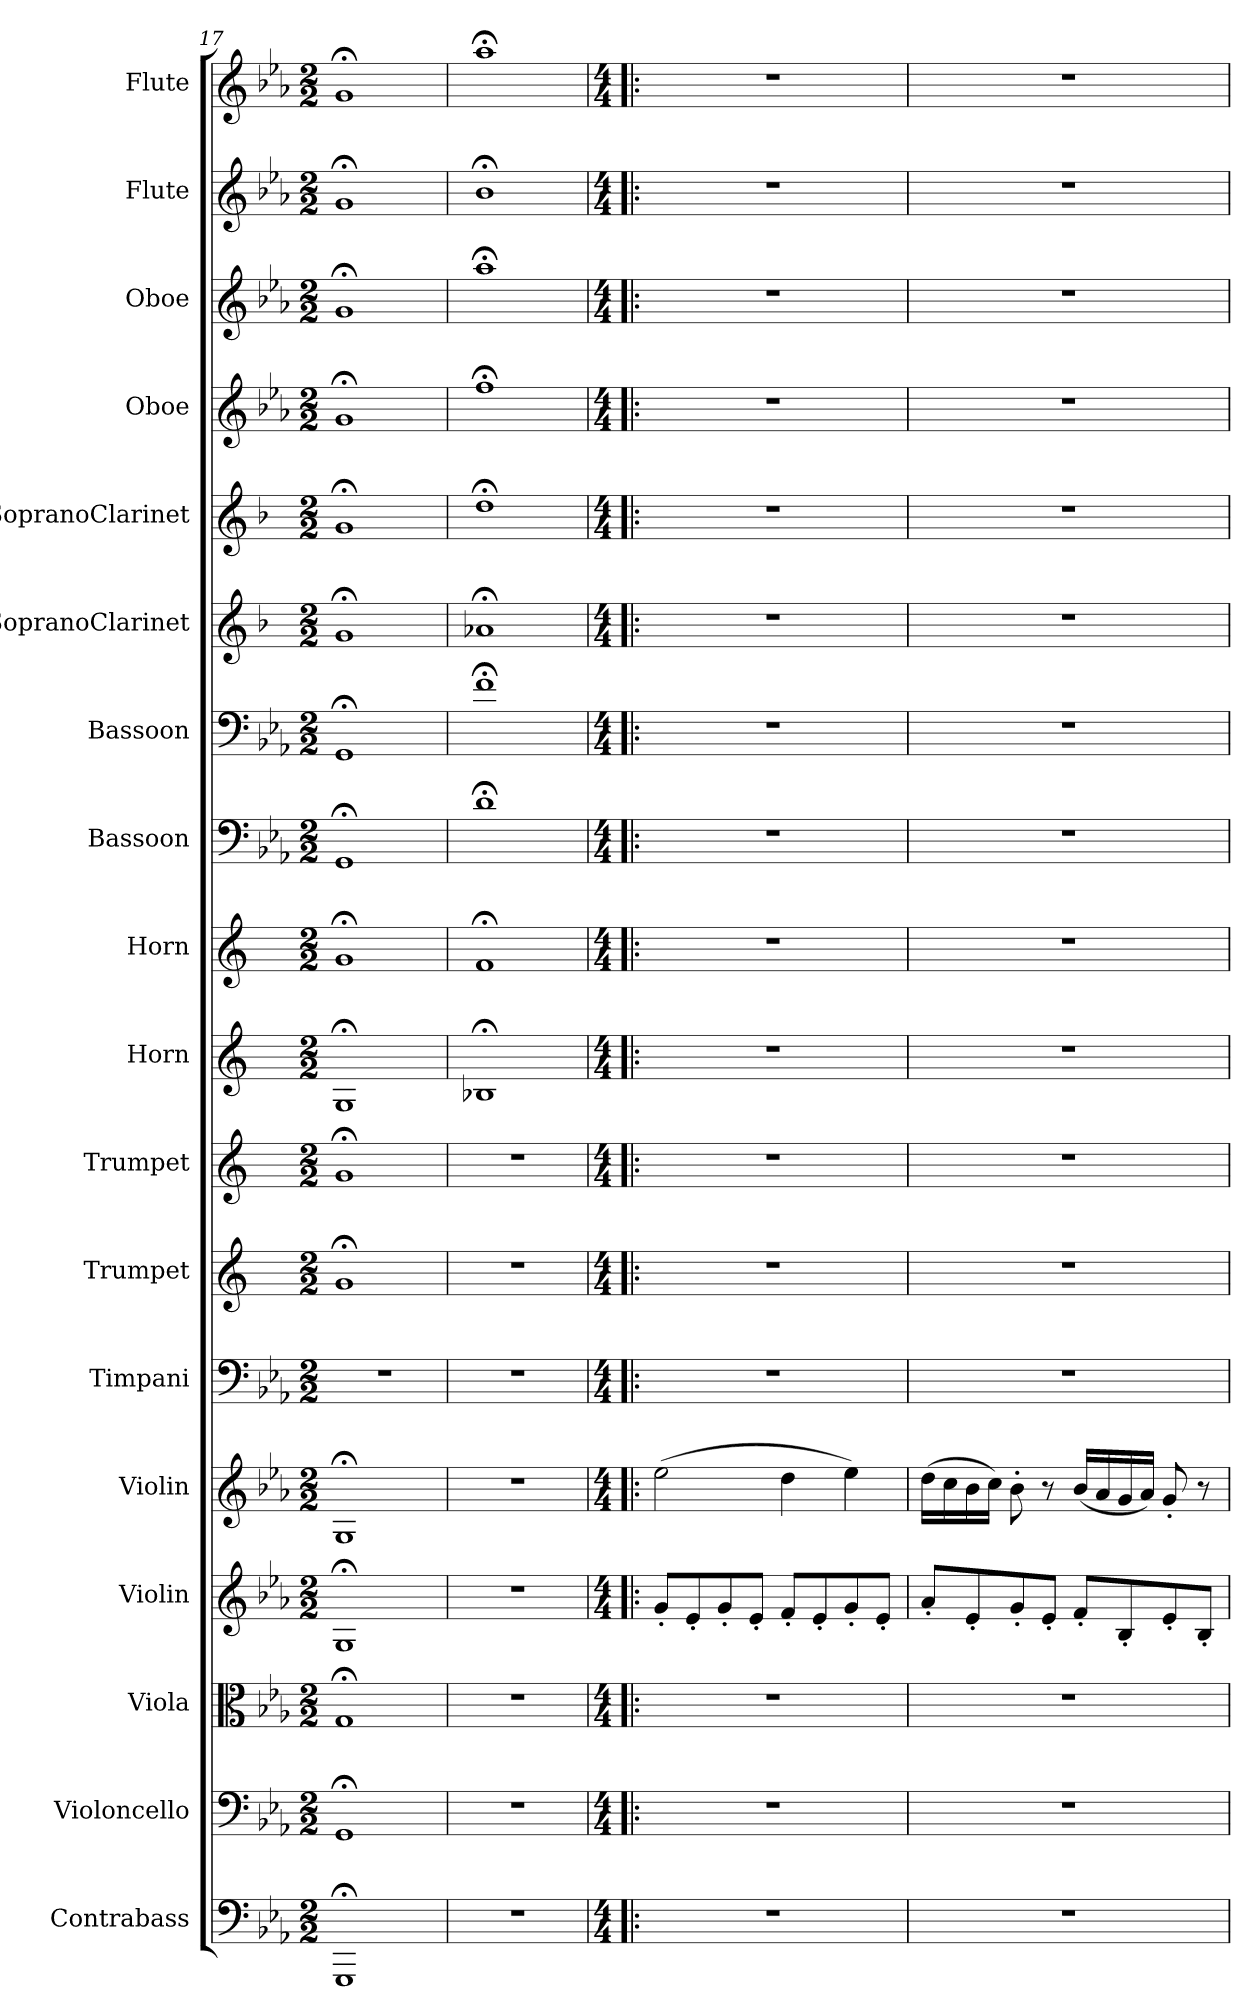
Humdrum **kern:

**kern	**kern	**kern	**kern	**kern	**kern	**kern	**kern	**kern	**kern	**kern	**kern	**kern	**kern	**kern	**kern	**kern	**kern
*part18	*part17	*part16	*part15	*part14	*part13	*part12	*part11	*part10	*part9	*part8	*part7	*part6	*part5	*part4	*part3	*part2	*part1
*staff18	*staff17	*staff16	*staff15	*staff14	*staff13	*staff12	*staff11	*staff10	*staff9	*staff8	*staff7	*staff6	*staff5	*staff4	*staff3	*staff2	*staff1
*I"Contrabass	*I"Violoncello	*I"Viola	*I"Violin	*I"Violin	*I"Timpani	*I"Trumpet	*I"Trumpet	*I"Horn	*I"Horn	*I"Bassoon	*I"Bassoon	*I"SopranoClarinet	*I"SopranoClarinet	*I"Oboe	*I"Oboe	*I"Flute	*I"Flute
*I'Cb	*I'Vc	*I'Vla	*I'Vln	*I'Vln	*I'Timp	*I'Tpt	*I'Tpt	*I'Hn	*I'Hn	*I'Bsn	*I'Bsn	*	*	*I'Ob	*I'Ob	*I'Fl	*I'Fl
*clefF4	*clefF4	*clefC3	*clefG2	*clefG2	*clefF4	*clefG2	*clefG2	*clefG2	*clefG2	*clefF4	*clefF4	*clefG2	*clefG2	*clefG2	*clefG2	*clefG2	*clefG2
*k[b-e-a-]	*k[b-e-a-]	*k[b-e-a-]	*k[b-e-a-]	*k[b-e-a-]	*k[b-e-a-]	*k[]	*k[]	*k[]	*k[]	*k[b-e-a-]	*k[b-e-a-]	*k[b-]	*k[b-]	*k[b-e-a-]	*k[b-e-a-]	*k[b-e-a-]	*k[b-e-a-]
*M2/2	*M2/2	*M2/2	*M2/2	*M2/2	*M2/2	*M2/2	*M2/2	*M2/2	*M2/2	*M2/2	*M2/2	*M2/2	*M2/2	*M2/2	*M2/2	*M2/2	*M2/2
=17	=17	=17	=17	=17	=17	=17	=17	=17	=17	=17	=17	=17	=17	=17	=17	=17	=17
1GGG;</	1GG;</	1G;</	1G;</	1G;</	1r	1g;</	1g;</	1G;</	1g;<\	1GG;</	1GG;</	1g;</	1g;</	1g;</	1g;</	1g;</	1g;</
=18	=18	=18	=18	=18	=18	=18	=18	=18	=18	=18	=18	=18	=18	=18	=18	=18	=18
1r	1r	1r	1r	1r	1r	1r	1r	1B-X;</	1f;<\	1d;<\	1f;<\	1a-X;<\	1dd;<\	1ff;<\	1aa-;<\	1b-;<\	1aa-;<\
=19!|:	=19!|:	=19!|:	=19!|:	=19!|:	=19!|:	=19!|:	=19!|:	=19!|:	=19!|:	=19!|:	=19!|:	=19!|:	=19!|:	=19!|:	=19!|:	=19!|:	=19!|:
*M4/4	*M4/4	*M4/4	*M4/4	*M4/4	*M4/4	*M4/4	*M4/4	*M4/4	*M4/4	*M4/4	*M4/4	*M4/4	*M4/4	*M4/4	*M4/4	*M4/4	*M4/4
1r	1r	1r	8g'/L	(2ee-\	1r	1r	1r	1r	1r	1r	1r	1r	1r	1r	1r	1r	1r
.	.	.	8e-'/	.	.	.	.	.	.	.	.	.	.	.	.	.	.
.	.	.	8g'/	.	.	.	.	.	.	.	.	.	.	.	.	.	.
.	.	.	8e-'/J	.	.	.	.	.	.	.	.	.	.	.	.	.	.
.	.	.	8f'/L	4dd\	.	.	.	.	.	.	.	.	.	.	.	.	.
.	.	.	8e-'/	.	.	.	.	.	.	.	.	.	.	.	.	.	.
.	.	.	8g'/	4ee-\)	.	.	.	.	.	.	.	.	.	.	.	.	.
.	.	.	8e-'/J	.	.	.	.	.	.	.	.	.	.	.	.	.	.
=20	=20	=20	=20	=20	=20	=20	=20	=20	=20	=20	=20	=20	=20	=20	=20	=20	=20
1r	1r	1r	8a-'/L	(16dd\LL	1r	1r	1r	1r	1r	1r	1r	1r	1r	1r	1r	1r	1r
.	.	.	.	16cc\	.	.	.	.	.	.	.	.	.	.	.	.	.
.	.	.	8e-'/	16b-\	.	.	.	.	.	.	.	.	.	.	.	.	.
.	.	.	.	16cc\JJ)	.	.	.	.	.	.	.	.	.	.	.	.	.
.	.	.	8g'/	8b-'\	.	.	.	.	.	.	.	.	.	.	.	.	.
.	.	.	8e-'/J	8r	.	.	.	.	.	.	.	.	.	.	.	.	.
.	.	.	8f'/L	(16b-/LL	.	.	.	.	.	.	.	.	.	.	.	.	.
.	.	.	.	16a-/	.	.	.	.	.	.	.	.	.	.	.	.	.
.	.	.	8B-'/	16g/	.	.	.	.	.	.	.	.	.	.	.	.	.
.	.	.	.	16a-/JJ)	.	.	.	.	.	.	.	.	.	.	.	.	.
.	.	.	8e-'/	8g'/	.	.	.	.	.	.	.	.	.	.	.	.	.
.	.	.	8B-'/J	8r	.	.	.	.	.	.	.	.	.	.	.	.	.
=	=	=	=	=	=	=	=	=	=	=	=	=	=	=	=	=	=
*-	*-	*-	*-	*-	*-	*-	*-	*-	*-	*-	*-	*-	*-	*-	*-	*-	*-
